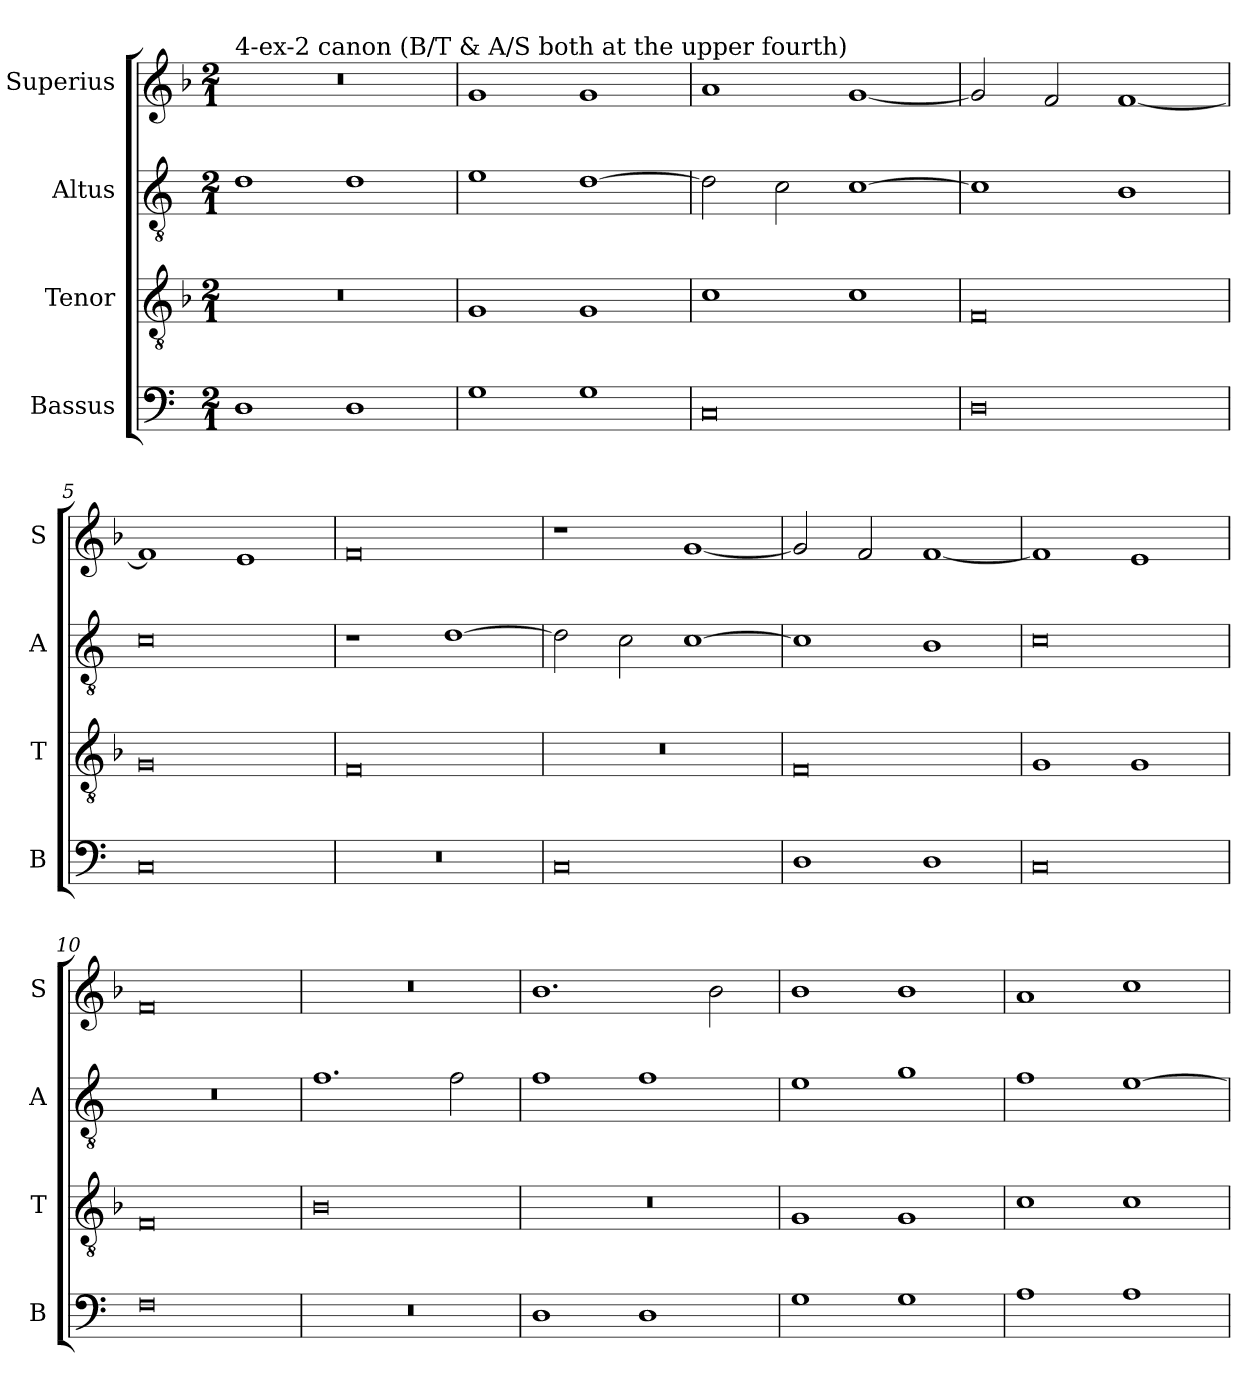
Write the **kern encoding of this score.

**kern	**kern	**kern	**kern
*part4	*part3	*part2	*part1
*staff4	*staff3	*staff2	*staff1
*I"Bassus	*I"Tenor	*I"Altus	*I"Superius
*I'B	*I'T	*I'A	*I'S
*clefF4	*clefGv2	*clefGv2	*clefG2
*k[]	*k[b-]	*k[]	*k[b-]
*M2/1	*M2/1	*M2/1	*M2/1
=1	=1	=1	=1
!	!	!	!LO:TX:a:t=4-ex-2 canon (B/T & A/S both at the upper fourth)
1D	0r	1d	0r
1D	.	1d	.
=2	=2	=2	=2
1G	1G	1e	1g
1G	1G	[1d	1g
=3	=3	=3	=3
0C	1c	2d\]	1a
.	.	2c\	.
.	1c	[1c	[1g
=4	=4	=4	=4
0D	0F	1c]	2g/]
.	.	.	2f/
.	.	1B	[1f
=5	=5	=5	=5
0C	0G	0c	1f]
.	.	.	1e
=6	=6	=6	=6
0r	0F	1r	0f
.	.	[1d	.
=7	=7	=7	=7
0C	0r	2d\]	1r
.	.	2c\	.
.	.	[1c	[1g
=8	=8	=8	=8
1D	0F	1c]	2g/]
.	.	.	2f/
1D	.	1B	[1f
=9	=9	=9	=9
0C	1G	0c	1f]
.	1G	.	1e
=10	=10	=10	=10
0F	0F	0r	0f
=11	=11	=11	=11
0r	0B-	1.f	0r
.	.	2f\	.
=12	=12	=12	=12
1D	0r	1f	1.b-
1D	.	1f	.
.	.	.	2b-\
=13	=13	=13	=13
1G	1G	1e	1b-
1G	1G	1g	1b-
=14	=14	=14	=14
1A	1c	1f	1a
1A	1c	[1e	1cc
=	=	=	=
*-	*-	*-	*-
